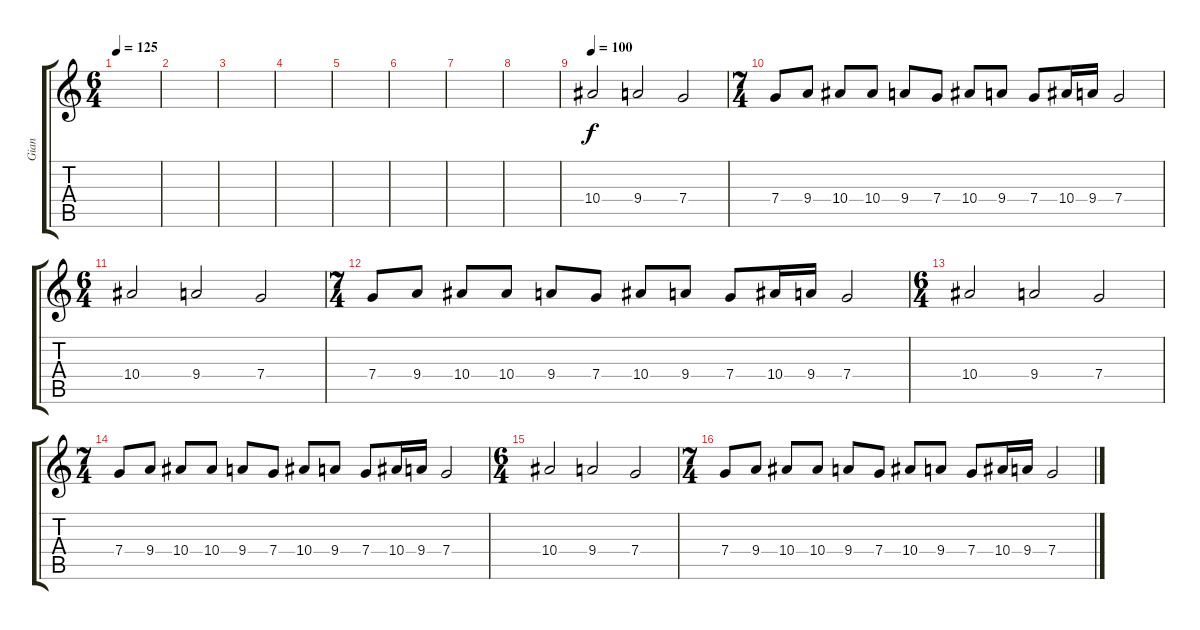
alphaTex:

\track ("Gian" "Gian") {instrument overdrivenguitar}
\staff {score tabs}
\tuning (D4 A3 F3 C3 G2 D2) {hide}
\ts (6 4)
\tempo 125
\clef g2
\ks c
|
|
|
|
|
|
|
|
\tempo 100
10.4.2 9.4.2 7.4.2 |
\ts (7 4)
7.4.8 9.4.8 10.4.8 10.4.8 9.4.8 7.4.8 10.4.8 9.4.8 7.4.8 10.4.16 9.4.16 7.4.2 |
\ts (6 4)
10.4.2 9.4.2 7.4.2 |
\ts (7 4)
7.4.8 9.4.8 10.4.8 10.4.8 9.4.8 7.4.8 10.4.8 9.4.8 7.4.8 10.4.16 9.4.16 7.4.2 |
\ts (6 4)
10.4.2 9.4.2 7.4.2 |
\ts (7 4)
7.4.8 9.4.8 10.4.8 10.4.8 9.4.8 7.4.8 10.4.8 9.4.8 7.4.8 10.4.16 9.4.16 7.4.2 |
\ts (6 4)
10.4.2 9.4.2 7.4.2 |
\ts (7 4)
7.4.8 9.4.8 10.4.8 10.4.8 9.4.8 7.4.8 10.4.8 9.4.8 7.4.8 10.4.16 9.4.16 7.4.2
